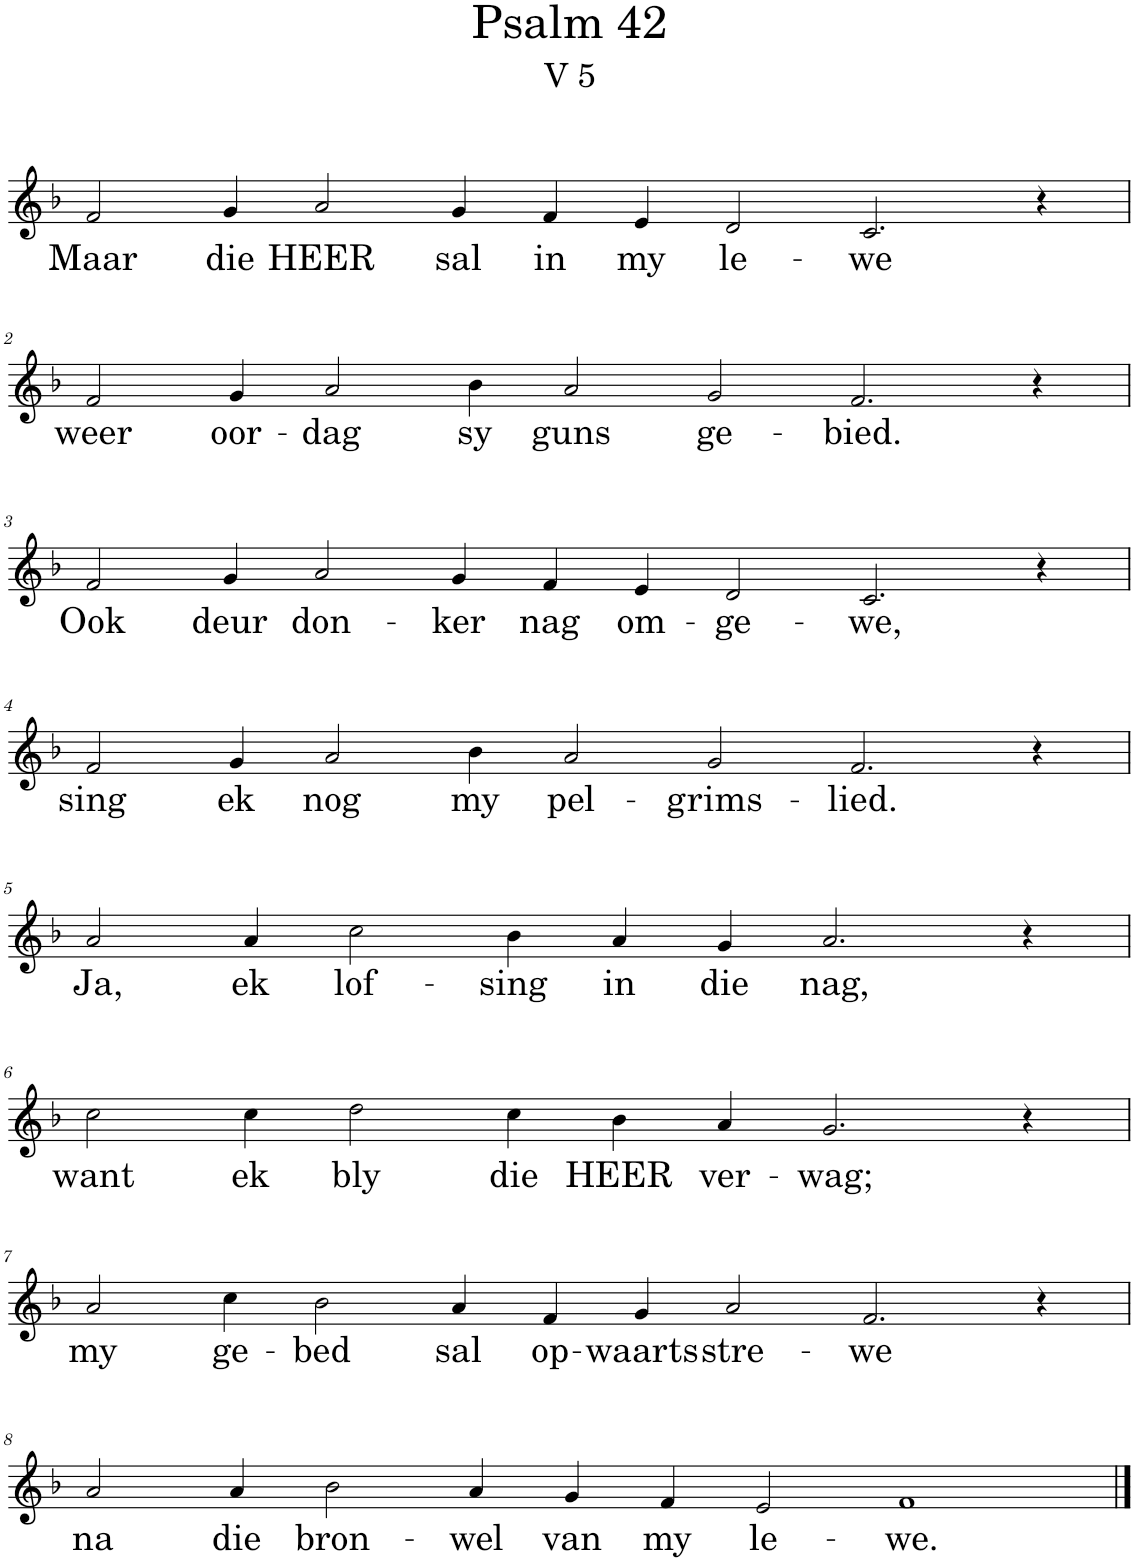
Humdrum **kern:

**kern	**text
*part1	*part1
*staff1	*staff1
*I"Pipe Organ	*
*I'Org.	*
*clefG2	*
*k[b-]	*
*M14/4	*
=1	=1
!	!LO:LY:b
2f/	Maar
!	!LO:LY:b
4g/	die
!	!LO:LY:b
2a/	HEER
!	!LO:LY:b
4g/	sal
!	!LO:LY:b
4f/	in
!	!LO:LY:b
4e/	my
!	!LO:LY:b
2d/	le-
!	!LO:LY:b
2.c/	-we
4r	.
!!LO:LB:g=z
=2	=2
!	!LO:LY:b
2f/	weer
!	!LO:LY:b
4g/	oor-
!	!LO:LY:b
2a/	-dag
!	!LO:LY:b
4b-\	sy
!	!LO:LY:b
2a/	guns
!	!LO:LY:b
2g/	ge-
!	!LO:LY:b
2.f/	-bied.
4r	.
!!LO:LB:g=z
=3	=3
!	!LO:LY:b
2f/	Ook
!	!LO:LY:b
4g/	deur
!	!LO:LY:b
2a/	don-
!	!LO:LY:b
4g/	-ker
!	!LO:LY:b
4f/	nag
!	!LO:LY:b
4e/	om-
!	!LO:LY:b
2d/	-ge-
!	!LO:LY:b
2.c/	-we,
4r	.
!!LO:LB:g=z
=4	=4
!	!LO:LY:b
2f/	sing
!	!LO:LY:b
4g/	ek
!	!LO:LY:b
2a/	nog
!	!LO:LY:b
4b-\	my
!	!LO:LY:b
2a/	pel-
!	!LO:LY:b
2g/	-grims-
!	!LO:LY:b
2.f/	-lied.
4r	.
!!LO:LB:g=z
=5	=5
*M12/4	*
!	!LO:LY:b
2a/	Ja,
!	!LO:LY:b
4a/	ek
!	!LO:LY:b
2cc\	lof-
!	!LO:LY:b
4b-\	-sing
!	!LO:LY:b
4a/	in
!	!LO:LY:b
4g/	die
!	!LO:LY:b
2.a/	nag,
4r	.
!!LO:LB:g=z
=6	=6
!	!LO:LY:b
2cc\	want
!	!LO:LY:b
4cc\	ek
!	!LO:LY:b
2dd\	bly
!	!LO:LY:b
4cc\	die
!	!LO:LY:b
4b-\	HEER
!	!LO:LY:b
4a/	ver-
!	!LO:LY:b
2.g/	-wag;
4r	.
!!LO:LB:g=z
=7	=7
*M14/4	*
!	!LO:LY:b
2a/	my
!	!LO:LY:b
4cc\	ge-
!	!LO:LY:b
2b-\	-bed
!	!LO:LY:b
4a/	sal
!	!LO:LY:b
4f/	op-
!	!LO:LY:b
4g/	-waarts
!	!LO:LY:b
2a/	stre-
!	!LO:LY:b
2.f/	-we
4r	.
!!LO:LB:g=z
=8	=8
!	!LO:LY:b
2a/	na
!	!LO:LY:b
4a/	die
!	!LO:LY:b
2b-\	bron-
!	!LO:LY:b
4a/	-wel
!	!LO:LY:b
4g/	van
!	!LO:LY:b
4f/	my
!	!LO:LY:b
2e/	le-
!	!LO:LY:b
1f	-we.
==	==
*-	*-
